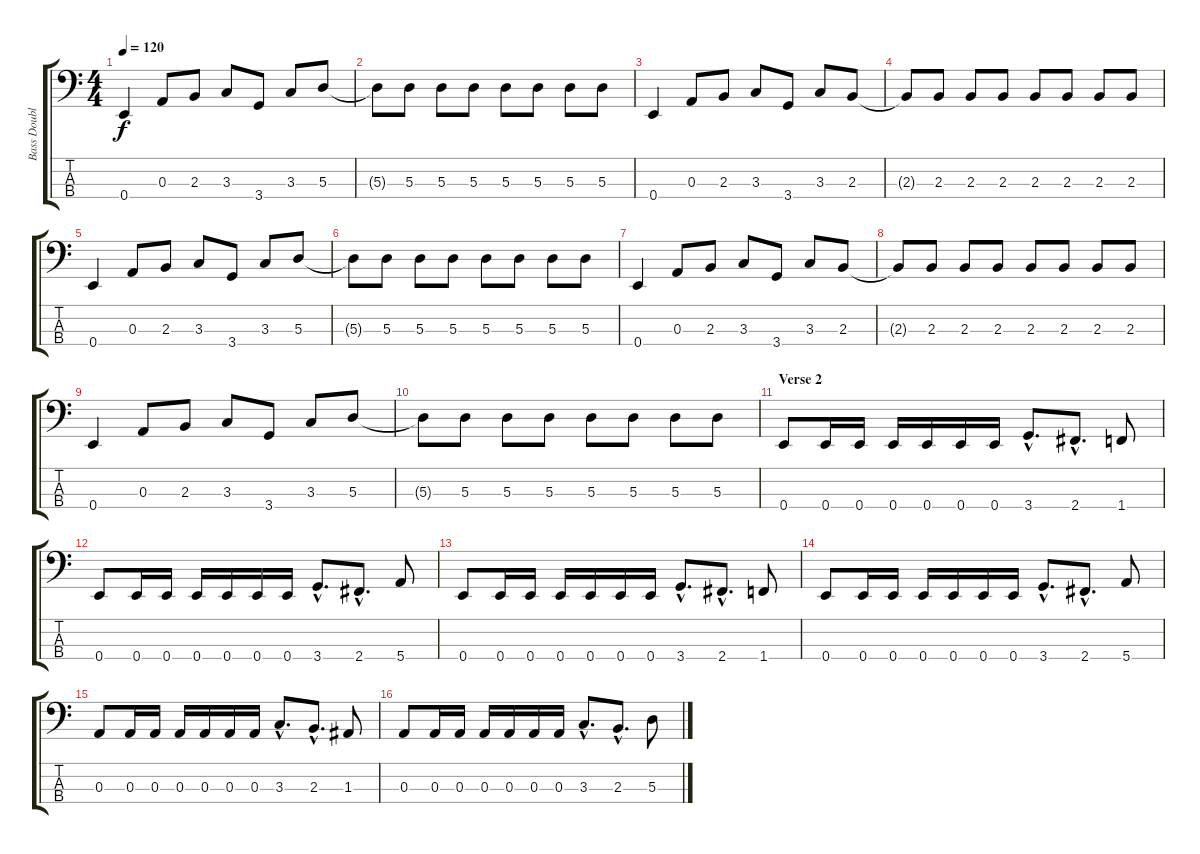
\track ("Bass Double" "Bass Doubl") {instrument electricbassfinger}
\staff {score tabs}
\tuning (G2 D2 A1 E1) {hide}
\ts (4 4)
\tempo 120
\clef f4
\ks c
0.4.4{dy f} 0.3.8 2.3.8 3.3.8 3.4.8 3.3.8 5.3.8 |
5.3{t}.8 5.3.8 5.3.8 5.3.8 5.3.8 5.3.8 5.3.8 5.3.8 |
0.4.4 0.3.8 2.3.8 3.3.8 3.4.8 3.3.8 2.3.8 |
2.3{t}.8 2.3.8 2.3.8 2.3.8 2.3.8 2.3.8 2.3.8 2.3.8 |
0.4.4 0.3.8 2.3.8 3.3.8 3.4.8 3.3.8 5.3.8 |
5.3{t}.8 5.3.8 5.3.8 5.3.8 5.3.8 5.3.8 5.3.8 5.3.8 |
0.4.4 0.3.8 2.3.8 3.3.8 3.4.8 3.3.8 2.3.8 |
2.3{t}.8 2.3.8 2.3.8 2.3.8 2.3.8 2.3.8 2.3.8 2.3.8 |
0.4.4 0.3.8 2.3.8 3.3.8 3.4.8 3.3.8 5.3.8 |
5.3{t}.8 5.3.8 5.3.8 5.3.8 5.3.8 5.3.8 5.3.8 5.3.8 |
\section ("" "Verse 2")
0.4.8 0.4.16 0.4.16 0.4.16 0.4.16 0.4.16 0.4.16 3.4{hac}.8{d} 2.4{hac}.8{d} 1.4.8 |
0.4.8 0.4.16 0.4.16 0.4.16 0.4.16 0.4.16 0.4.16 3.4{hac}.8{d} 2.4{hac}.8{d} 5.4.8 |
0.4.8 0.4.16 0.4.16 0.4.16 0.4.16 0.4.16 0.4.16 3.4{hac}.8{d} 2.4{hac}.8{d} 1.4.8 |
0.4.8 0.4.16 0.4.16 0.4.16 0.4.16 0.4.16 0.4.16 3.4{hac}.8{d} 2.4{hac}.8{d} 5.4.8 |
0.3.8 0.3.16 0.3.16 0.3.16 0.3.16 0.3.16 0.3.16 3.3{hac}.8{d} 2.3{hac}.8{d} 1.3.8 |
0.3.8 0.3.16 0.3.16 0.3.16 0.3.16 0.3.16 0.3.16 3.3{hac}.8{d} 2.3{hac}.8{d} 5.3.8
